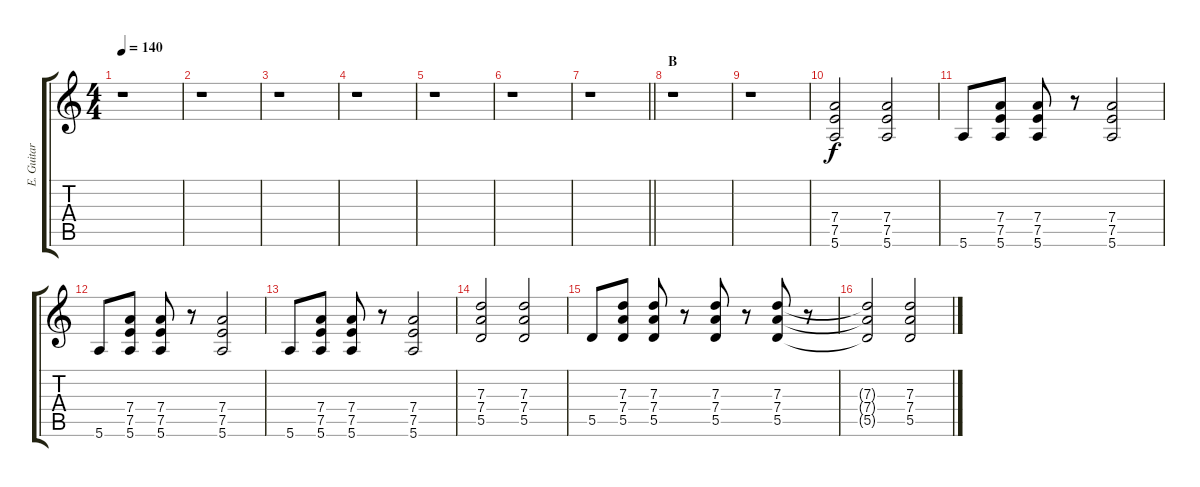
\track ("E. Guitar II" "E. Guitar ") {instrument distortionguitar}
\staff {score tabs}
\tuning (E4 B3 G3 D3 A2 E2) {hide}
\ts (4 4)
\tempo 140
\clef g2
\ks c
r.1{dy f} |
r.1 |
r.1 |
r.1 |
r.1 |
r.1 |
\barLineRight lightlight
r.1 |
\section ("" "B")
r.1 |
r.1 |
(7.4 7.5 5.6).2{volume 10} (7.4 7.5 5.6).2 |
5.6.8 (7.4 7.5 5.6).8 (7.4 7.5 5.6).8 r.8 (7.4 7.5 5.6).2 |
5.6.8 (7.4 7.5 5.6).8 (7.4 7.5 5.6).8 r.8 (7.4 7.5 5.6).2 |
5.6.8 (7.4 7.5 5.6).8 (7.4 7.5 5.6).8 r.8 (7.4 7.5 5.6).2 |
(7.3 7.4 5.5).2 (7.3 7.4 5.5).2 |
5.5.8 (7.3 7.4 5.5).8 (7.3 7.4 5.5).8 r.8 (7.3 7.4 5.5).8 r.8 (7.3 7.4 5.5).8 r.8 |
(7.3{t} 7.4{t} 5.5{t}).2 (7.3 7.4 5.5).2
